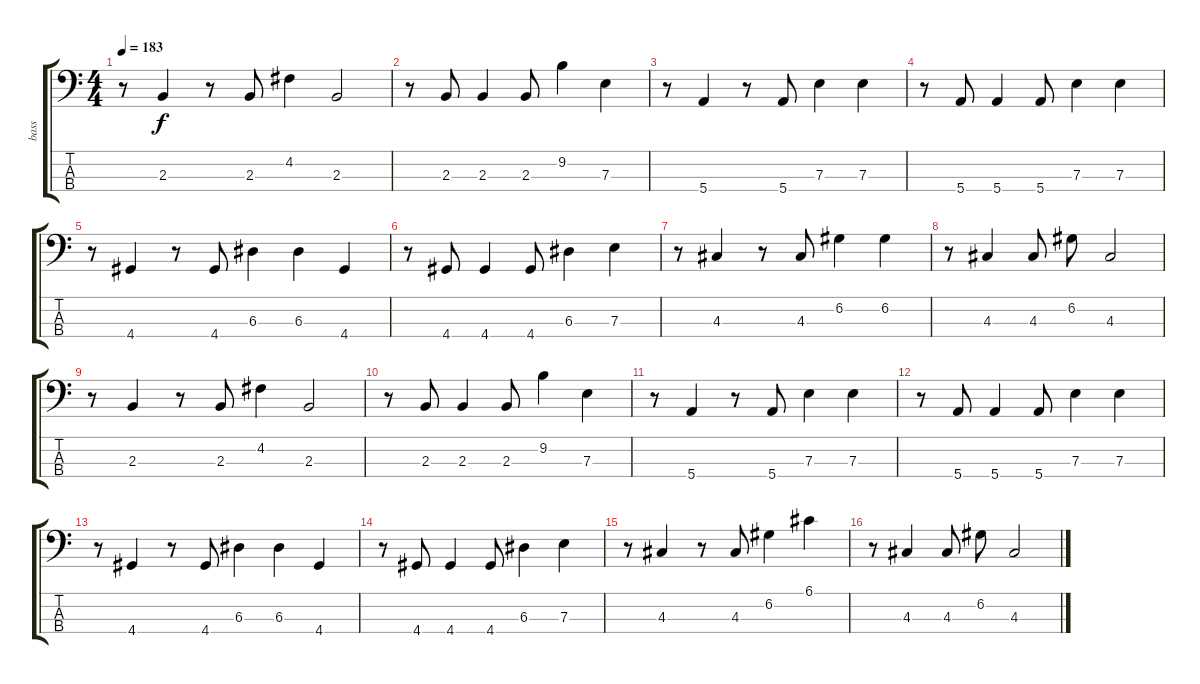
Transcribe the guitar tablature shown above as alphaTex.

\track ("bass" "bass") {instrument electricbassfinger}
\staff {score tabs}
\tuning (G2 D2 A1 E1) {hide}
\ts (4 4)
\tempo 183
\clef f4
\ks c
r.8{dy f} 2.3.4 r.8 2.3.8 4.2.4 2.3.2 |
r.8 2.3.8 2.3.4 2.3.8 9.2.4 7.3.4 |
r.8 5.4.4 r.8 5.4.8 7.3.4 7.3.4 |
r.8 5.4.8 5.4.4 5.4.8 7.3.4 7.3.4 |
r.8 4.4.4 r.8 4.4.8 6.3.4 6.3.4 4.4.4 |
r.8 4.4.8 4.4.4 4.4.8 6.3.4 7.3.4 |
r.8 4.3.4 r.8 4.3.8 6.2.4 6.2.4 |
r.8 4.3.4 4.3.8 6.2.8 4.3.2 |
r.8 2.3.4 r.8 2.3.8 4.2.4 2.3.2 |
r.8 2.3.8 2.3.4 2.3.8 9.2.4 7.3.4 |
r.8 5.4.4 r.8 5.4.8 7.3.4 7.3.4 |
r.8 5.4.8 5.4.4 5.4.8 7.3.4 7.3.4 |
r.8 4.4.4 r.8 4.4.8 6.3.4 6.3.4 4.4.4 |
r.8 4.4.8 4.4.4 4.4.8 6.3.4 7.3.4 |
r.8 4.3.4 r.8 4.3.8 6.2.4 6.1.4 |
r.8 4.3.4 4.3.8 6.2.8 4.3.2
